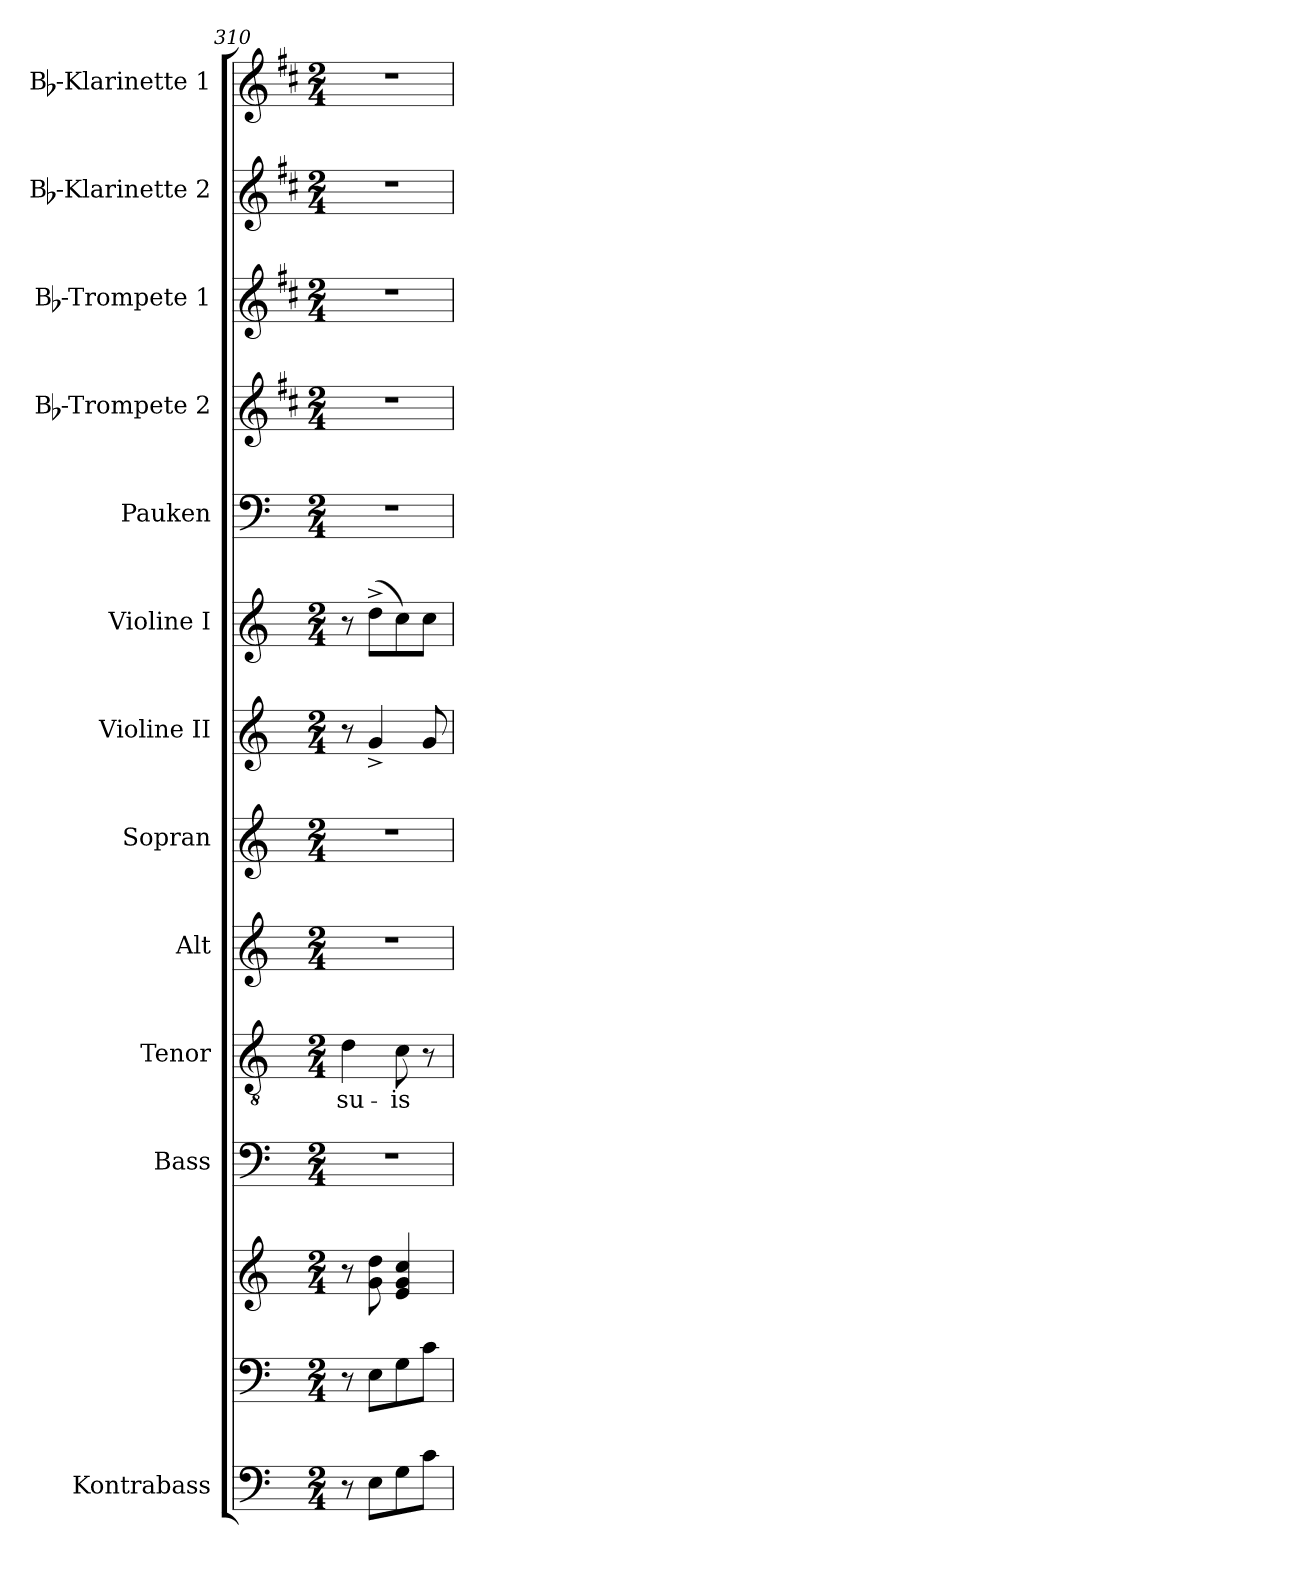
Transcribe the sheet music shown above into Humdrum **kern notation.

**kern	**kern	**kern	**kern	**kern	**text	**kern	**kern	**kern	**kern	**kern	**kern	**kern	**kern	**kern
*part13	*part12	*part12	*part11	*part10	*part10	*part9	*part8	*part7	*part6	*part5	*part4	*part3	*part2	*part1
*staff14	*staff13	*staff12	*staff11	*staff10	*staff10	*staff9	*staff8	*staff7	*staff6	*staff5	*staff4	*staff3	*staff2	*staff1
*I"Kontrabass	*	*	*I"Bass	*I"Tenor	*	*I"Alt	*I"Sopran	*I"Violine II	*I"Violine I	*I"Pauken	*I"Bb-Trompete 2	*I"Bb-Trompete 1	*I"Bb-Klarinette 2	*I"Bb-Klarinette 1
*I'Kb.	*	*	*I'B.	*I'T.	*	*I'A.	*I'S.	*I'Vl. II	*I'Vl. I	*I'Pk.	*I'Bb Trp. 2	*I'Bb Trp. 1	*I'Bb Kl. 2	*I'Bb Kl. 1
*clefF4	*clefF4	*clefG2	*clefF4	*clefGv2	*	*clefG2	*clefG2	*clefG2	*clefG2	*clefF4	*clefG2	*clefG2	*clefG2	*clefG2
*ITrd7c12	*	*	*	*	*	*	*	*	*	*	*ITrd1c2	*ITrd1c2	*ITrd1c2	*ITrd1c2
*k[]	*k[]	*k[]	*k[]	*k[]	*	*k[]	*k[]	*k[]	*k[]	*k[]	*k[]	*k[]	*k[]	*k[]
*C:	*C:	*C:	*C:	*C:	*	*C:	*C:	*C:	*C:	*C:	*C:	*C:	*C:	*C:
*M2/4	*M2/4	*M2/4	*M2/4	*M2/4	*	*M2/4	*M2/4	*M2/4	*M2/4	*M2/4	*M2/4	*M2/4	*M2/4	*M2/4
=310	=310	=310	=310	=310	=310	=310	=310	=310	=310	=310	=310	=310	=310	=310
!	!	!	!	!	!LO:LY:b	!	!	!	!	!	!	!	!	!
8r	8r	8r	2r	4d\	su-	2r	2r	8r	8r	2r	2r	2r	2r	2r
8EE\L	8E\L	8g\ 8dd\	.	.	.	.	.	4g^</	(>8dd^>\L	.	.	.	.	.
!	!	!	!	!	!LO:LY:b	!	!	!	!	!	!	!	!	!
8GG\	8G\	4e/ 4g/ 4cc/	.	8c\	-is	.	.	.	8cc\)	.	.	.	.	.
8C\J	8c\J	.	.	8r	.	.	.	8g/	8cc\J	.	.	.	.	.
=	=	=	=	=	=	=	=	=	=	=	=	=	=	=
*-	*-	*-	*-	*-	*-	*-	*-	*-	*-	*-	*-	*-	*-	*-
